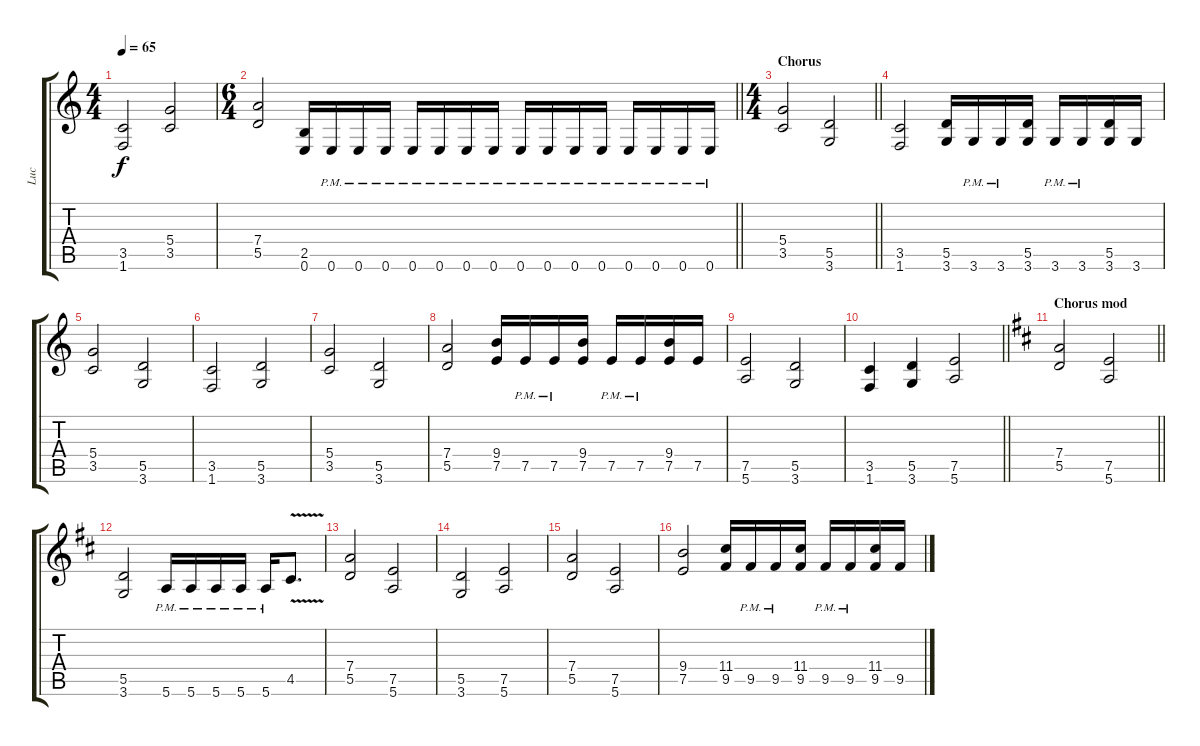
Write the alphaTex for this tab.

\track ("Luc" "Luc") {instrument distortionguitar}
\staff {score tabs}
\tuning (E4 B3 G3 D3 A2 E2) {hide}
\ts (4 4)
\tempo 65
\clef g2
\ks c
(3.5 1.6).2{dy f} (5.4 3.5).2 |
\ts (6 4)
\barLineRight lightlight
(7.4 5.5).2 (2.5 0.6).16 0.6{pm}.16 0.6{pm}.16 0.6{pm}.16 0.6{pm}.16 0.6{pm}.16 0.6{pm}.16 0.6{pm}.16 0.6{pm}.16 0.6{pm}.16 0.6{pm}.16 0.6{pm}.16 0.6{pm}.16 0.6{pm}.16 0.6{pm}.16 0.6{pm}.16 |
\ts (4 4)
\section ("" "Chorus")
\barLineRight lightlight
(5.4 3.5).2 (5.5 3.6).2 |
(3.5 1.6).2 (5.5 3.6).16 3.6{pm}.16 3.6{pm}.16 (5.5 3.6).16 3.6{pm}.16 3.6{pm}.16 (5.5 3.6).16 3.6.16 |
(5.4 3.5).2 (5.5 3.6).2 |
(3.5 1.6).2 (5.5 3.6).2 |
(5.4 3.5).2 (5.5 3.6).2 |
(7.4 5.5).2 (9.4 7.5).16 7.5{pm}.16 7.5{pm}.16 (9.4 7.5).16 7.5{pm}.16 7.5{pm}.16 (9.4 7.5).16 7.5.16 |
(7.5 5.6).2 (5.5 3.6).2 |
\barLineRight lightlight
(3.5 1.6).4 (5.5 3.6).4 (7.5 5.6).2 |
\section ("" "Chorus mod")
\barLineRight lightlight
\ks d
(7.4 5.5).2 (7.5 5.6).2 |
(5.5 3.6).2 5.6{pm}.16 5.6{pm}.16 5.6{pm}.16 5.6{pm}.16 5.6{pm}.16 4.5{v}.8{d} |
(7.4 5.5).2 (7.5 5.6).2 |
(5.5 3.6).2 (7.5 5.6).2 |
(7.4 5.5).2 (7.5 5.6).2 |
(9.4 7.5).2 (11.4 9.5).16 9.5{pm}.16 9.5{pm}.16 (11.4 9.5).16 9.5{pm}.16 9.5{pm}.16 (11.4 9.5).16 9.5.16
